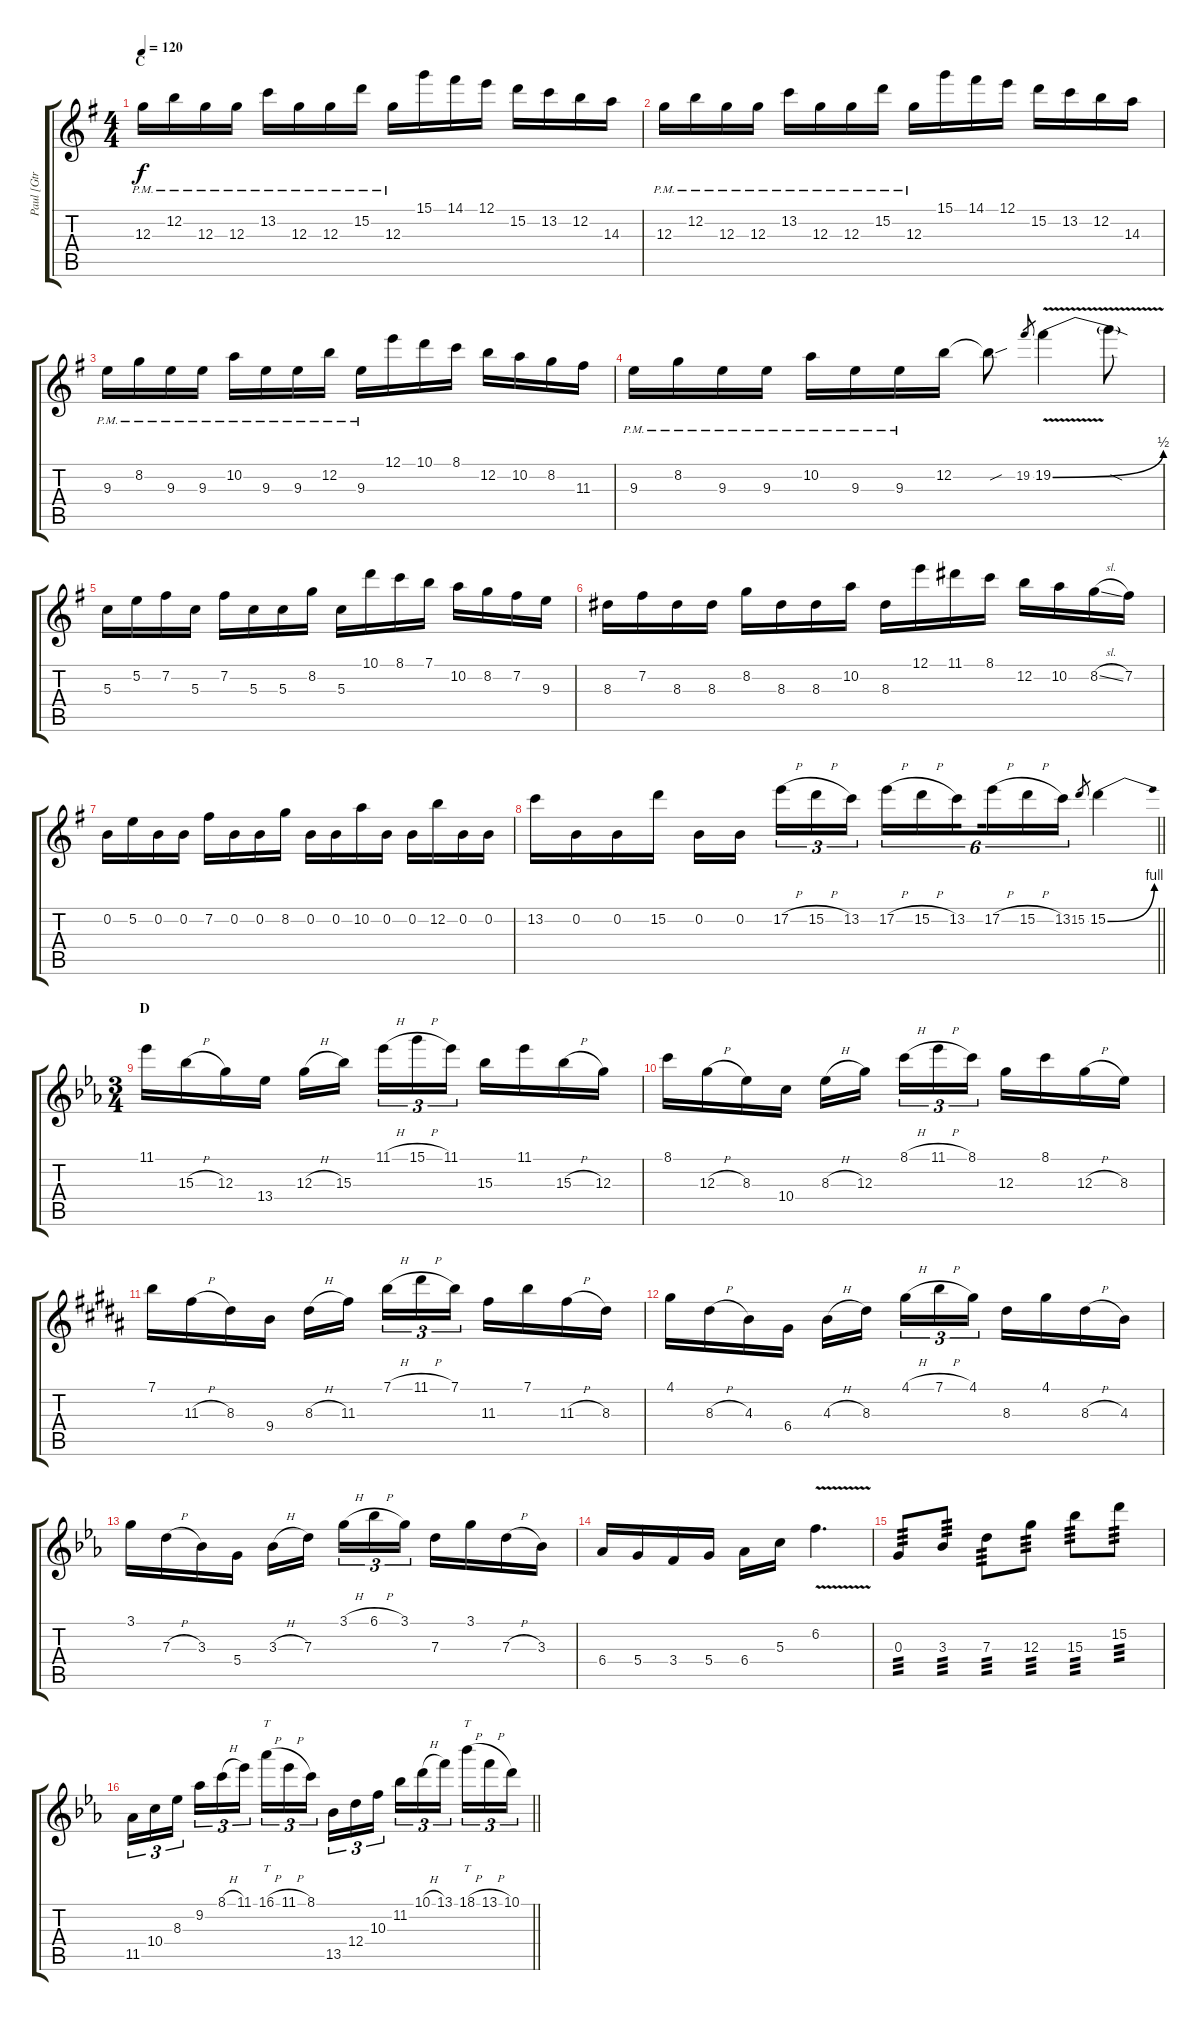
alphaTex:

\track ("Paul [Gtr II]" "Paul [Gtr ") {instrument overdrivenguitar}
\staff {score tabs}
\tuning (E4 B3 G3 D3 A2 E2) {hide}
\ts (4 4)
\section ("" "C")
\tempo 120
\clef g2
\ks g
12.3{pm}.16{dy f} 12.2{pm}.16 12.3{pm}.16 12.3{pm}.16 13.2{pm}.16 12.3{pm}.16 12.3{pm}.16 15.2{pm}.16 12.3{pm}.16 15.1.16 14.1.16 12.1.16 15.2.16 13.2.16 12.2.16 14.3.16 |
12.3{pm}.16 12.2{pm}.16 12.3{pm}.16 12.3{pm}.16 13.2{pm}.16 12.3{pm}.16 12.3{pm}.16 15.2{pm}.16 12.3{pm}.16 15.1.16 14.1.16 12.1.16 15.2.16 13.2.16 12.2.16 14.3.16 |
9.3{pm}.16 8.2{pm}.16 9.3{pm}.16 9.3{pm}.16 10.2{pm}.16 9.3{pm}.16 9.3{pm}.16 12.2{pm}.16 9.3{pm}.16 12.1.16 10.1.16 8.1.16 12.2.16 10.2.16 8.2.16 11.3.16 |
9.3{pm}.16 8.2{pm}.16 9.3{pm}.16 9.3{pm}.16 10.2{pm}.16 9.3{pm}.16 9.3{pm}.16 12.2.16 12.2{sou t}.8 19.2.8{gr} 19.2{be (bend 0 0 60 2) v}.4 19.2{sod t}.8 |
5.3.16 5.2.16 7.2.16 5.3.16 7.2.16 5.3.16 5.3.16 8.2.16 5.3.16 10.1.16 8.1.16 7.1.16 10.2.16 8.2.16 7.2.16 9.3.16 |
8.3.16 7.2.16 8.3.16 8.3.16 8.2.16 8.3.16 8.3.16 10.2.16 8.3.16 12.1.16 11.1.16 8.1.16 12.2.16 10.2.16 8.2{sl}.16 7.2.16 |
0.2.16 5.2.16 0.2.16 0.2.16 7.2.16 0.2.16 0.2.16 8.2.16 0.2.16 0.2.16 10.2.16 0.2.16 0.2.16 12.2.16 0.2.16 0.2.16 |
\barLineRight lightlight
13.2.16 0.2.16 0.2.16 15.2.16 0.2.16 0.2.16{beam splitsecondary} 17.2{h}.16{tu (3 2)} 15.2{h}.16{tu (3 2)} 13.2.16{tu (3 2)} 17.2{h}.16{tu (6 4)} 15.2{h}.16{tu (6 4)} 13.2.16{tu (6 4) beam splitsecondary} 17.2{h}.16{tu (6 4)} 15.2{h}.16{tu (6 4)} 13.2.16{tu (6 4)} 15.2.8{gr} 15.2{be (bend 0 0 60 4)}.4 |
\ts (3 4)
\section ("" "D")
\ks eb
11.1.16 15.3{h}.16 12.3.16 13.4.16 12.3{h}.16 15.3.16{beam splitsecondary} 11.1{h}.16{tu (3 2)} 15.1{h}.16{tu (3 2)} 11.1.16{tu (3 2)} 15.3.16 11.1.16 15.3{h}.16 12.3.16 |
8.1.16 12.3{h}.16 8.3.16 10.4.16 8.3{h}.16 12.3.16{beam splitsecondary} 8.1{h}.16{tu (3 2)} 11.1{h}.16{tu (3 2)} 8.1.16{tu (3 2)} 12.3.16 8.1.16 12.3{h}.16 8.3.16 |
\ks b
7.1.16 11.3{h}.16 8.3.16 9.4.16 8.3{h}.16 11.3.16{beam splitsecondary} 7.1{h}.16{tu (3 2)} 11.1{h}.16{tu (3 2)} 7.1.16{tu (3 2)} 11.3.16 7.1.16 11.3{h}.16 8.3.16 |
4.1.16 8.3{h}.16 4.3.16 6.4.16 4.3{h}.16 8.3.16{beam splitsecondary} 4.1{h}.16{tu (3 2)} 7.1{h}.16{tu (3 2)} 4.1.16{tu (3 2)} 8.3.16 4.1.16 8.3{h}.16 4.3.16 |
\ks eb
3.1.16 7.3{h}.16 3.3.16 5.4.16 3.3{h}.16 7.3.16{beam splitsecondary} 3.1{h}.16{tu (3 2)} 6.1{h}.16{tu (3 2)} 3.1.16{tu (3 2)} 7.3.16 3.1.16 7.3{h}.16 3.3.16 |
6.4.16 5.4.16 3.4.16 5.4.16 6.4.16 5.3.16 6.2{v}.4{d} |
0.3.8{tp 3} 3.3.8{tp 3} 7.3.8{tp 3} 12.3.8{tp 3} 15.3.8{tp 3} 15.2.8{tp 3} |
\barLineRight lightlight
11.5.16{tu (3 2)} 10.4.16{tu (3 2)} 8.3.16{tu (3 2) beam splitsecondary} 9.2.16{tu (3 2)} 8.1{h}.16{tu (3 2)} 11.1.16{tu (3 2)} 16.1{h}.16{tt tu (3 2)} 11.1{h}.16{tu (3 2)} 8.1.16{tu (3 2) beam splitsecondary} 13.5.16{tu (3 2)} 12.4.16{tu (3 2)} 10.3.16{tu (3 2)} 11.2.16{tu (3 2)} 10.1{h}.16{tu (3 2)} 13.1.16{tu (3 2) beam splitsecondary} 18.1{h}.16{tt tu (3 2)} 13.1{h}.16{tu (3 2)} 10.1.16{tu (3 2)}
